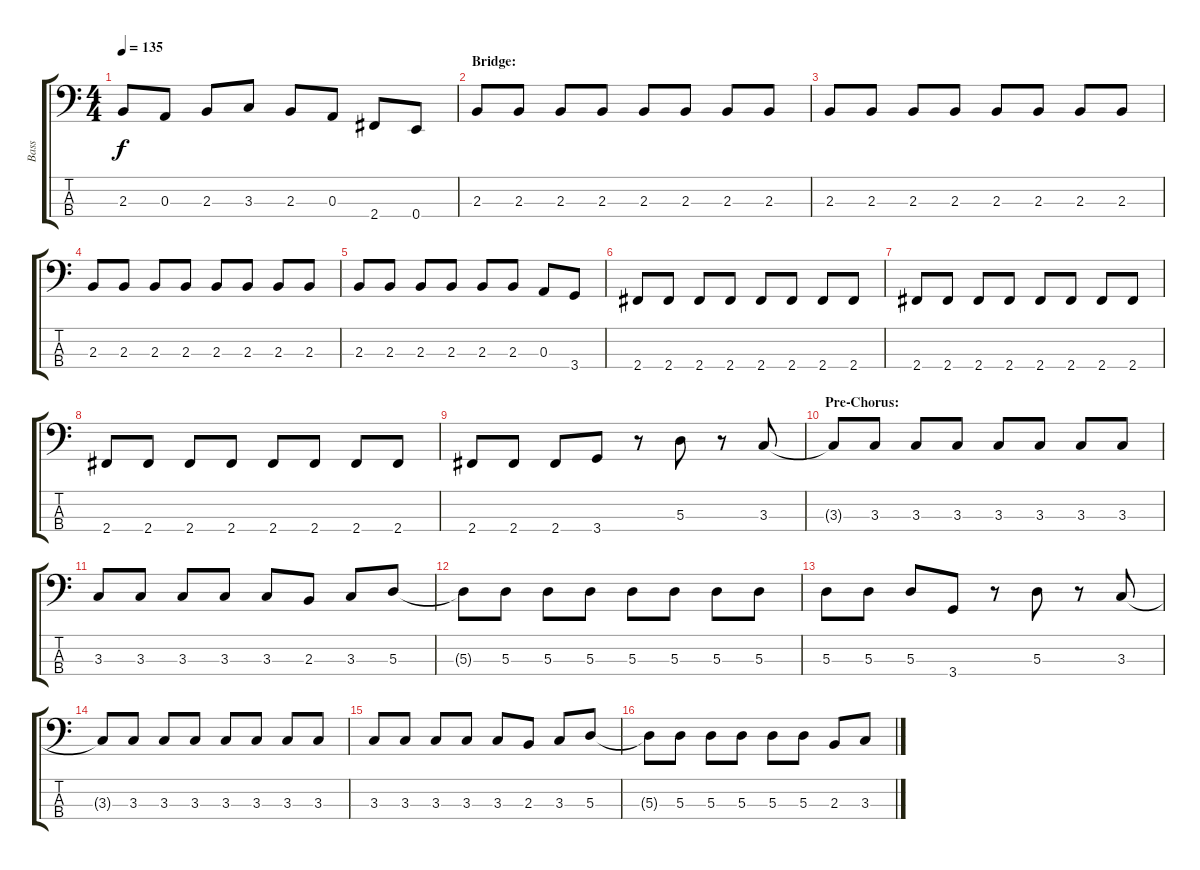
\track ("Bass" "Bass") {instrument slapbass2}
\staff {score tabs}
\tuning (G2 D2 A1 E1) {hide}
\ts (4 4)
\tempo 135
\clef f4
\ks c
2.3{t}.8{dy f} 0.3.8 2.3.8 3.3.8 2.3.8 0.3.8 2.4.8 0.4.8 |
\section ("" "Bridge:")
2.3.8 2.3.8 2.3.8 2.3.8 2.3.8 2.3.8 2.3.8 2.3.8 |
2.3.8 2.3.8 2.3.8 2.3.8 2.3.8 2.3.8 2.3.8 2.3.8 |
2.3.8 2.3.8 2.3.8 2.3.8 2.3.8 2.3.8 2.3.8 2.3.8 |
2.3.8 2.3.8 2.3.8 2.3.8 2.3.8 2.3.8 0.3.8 3.4.8 |
2.4.8 2.4.8 2.4.8 2.4.8 2.4.8 2.4.8 2.4.8 2.4.8 |
2.4.8 2.4.8 2.4.8 2.4.8 2.4.8 2.4.8 2.4.8 2.4.8 |
2.4.8 2.4.8 2.4.8 2.4.8 2.4.8 2.4.8 2.4.8 2.4.8 |
2.4.8 2.4.8 2.4.8 3.4.8 r.8 5.3.8 r.8 3.3.8 |
\section ("" "Pre-Chorus:")
3.3{t}.8 3.3.8 3.3.8 3.3.8 3.3.8 3.3.8 3.3.8 3.3.8 |
3.3.8 3.3.8 3.3.8 3.3.8 3.3.8 2.3.8 3.3.8 5.3.8 |
5.3{t}.8 5.3.8 5.3.8 5.3.8 5.3.8 5.3.8 5.3.8 5.3.8 |
5.3.8 5.3.8 5.3.8 3.4.8 r.8 5.3.8 r.8 3.3.8 |
3.3{t}.8 3.3.8 3.3.8 3.3.8 3.3.8 3.3.8 3.3.8 3.3.8 |
3.3.8 3.3.8 3.3.8 3.3.8 3.3.8 2.3.8 3.3.8 5.3.8 |
5.3{t}.8 5.3.8 5.3.8 5.3.8 5.3.8 5.3.8 2.3.8 3.3.8
